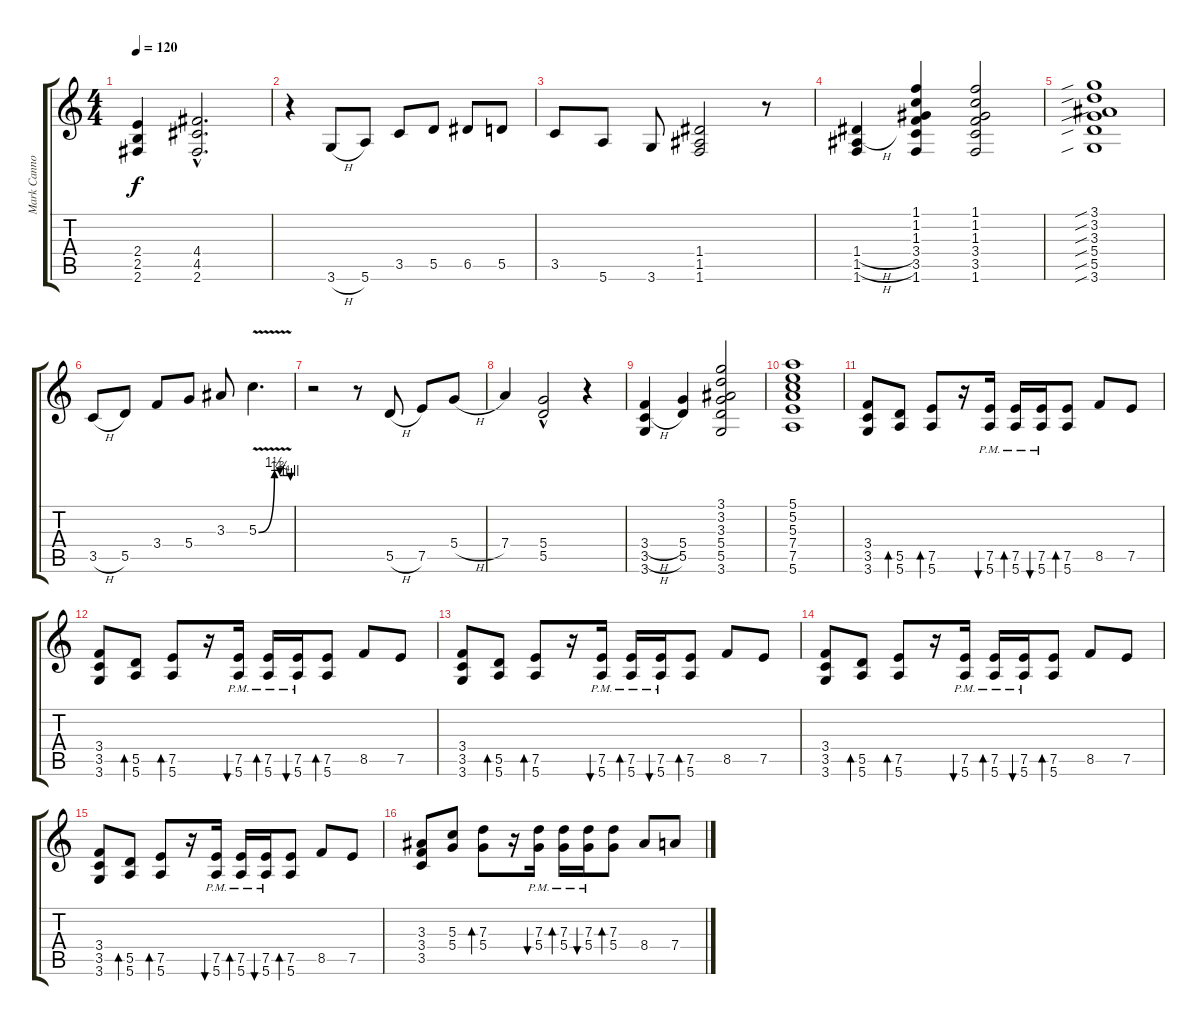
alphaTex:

\track ("Mark Cannon" "Mark Canno") {instrument overdrivenguitar}
\staff {score tabs}
\tuning (E4 B3 G3 D3 A2 E2) {hide}
\ts (4 4)
\tempo 120
\clef g2
\ks c
(2.4 2.5 2.6).4{dy f instrument overdrivenguitar} (4.4{hac} 4.5{hac} 2.6{hac}).2{d} |
r.4 3.6{h}.8 5.6.8 3.5.8 5.5.8 6.5.8 5.5.8 |
3.5.8 5.6.8 3.6.8 (1.4 1.5 1.6).2 r.8 |
(1.4{h} 1.5{h} 1.6).4 (1.1 1.2 1.3 3.4 3.5 1.6).4 (1.1 1.2 1.3 3.4 3.5 1.6).2 |
(3.1{sib} 3.2{sib} 3.3{sib} 5.4{sib} 5.5{sib} 3.6{sib}).1 |
3.5{h}.8 5.5.8 3.4.8 5.4.8 3.3.8 5.3{be (custom 0 0 30 6 40 5 45 5 50 5 56 5 60 4) v}.4{d} |
r.2 r.8 5.5{h}.8 7.5.8 5.4{h}.8 |
7.4.4 (5.4{hac} 5.5).2 r.4 |
(3.4{h} 3.5{h} 3.6).4 (5.4 5.5).4 (3.1 3.2 3.3 5.4 5.5 3.6).2 |
(5.1 5.2 5.3 7.4 7.5 5.6).1 |
(3.4 3.5 3.6).8 (5.5 5.6).8{bd 240} (7.5 5.6).8{bd 120} r.16 (7.5 5.6{pm}).16{bu 120} (7.5 5.6{pm}).16{bd 120} (7.5 5.6{pm}).16{bu 120} (7.5 5.6).8{bd 120} 8.5.8 7.5.8 |
(3.4 3.5 3.6).8 (5.5 5.6).8{bd 240} (7.5 5.6).8{bd 120} r.16 (7.5 5.6{pm}).16{bu 120} (7.5 5.6{pm}).16{bd 120} (7.5 5.6{pm}).16{bu 120} (7.5 5.6).8{bd 120} 8.5.8 7.5.8 |
(3.4 3.5 3.6).8 (5.5 5.6).8{bd 240} (7.5 5.6).8{bd 120} r.16 (7.5 5.6{pm}).16{bu 120} (7.5 5.6{pm}).16{bd 120} (7.5 5.6{pm}).16{bu 120} (7.5 5.6).8{bd 120} 8.5.8 7.5.8 |
(3.4 3.5 3.6).8 (5.5 5.6).8{bd 240} (7.5 5.6).8{bd 120} r.16 (7.5 5.6{pm}).16{bu 120} (7.5 5.6{pm}).16{bd 120} (7.5 5.6{pm}).16{bu 120} (7.5 5.6).8{bd 120} 8.5.8 7.5.8 |
(3.4 3.5 3.6).8 (5.5 5.6).8{bd 240} (7.5 5.6).8{bd 120} r.16 (7.5 5.6{pm}).16{bu 120} (7.5 5.6{pm}).16{bd 120} (7.5 5.6{pm}).16{bu 120} (7.5 5.6).8{bd 120} 8.5.8 7.5.8 |
(3.3 3.4 3.5).8 (5.3 5.4).8 (7.3 5.4).8{bd 120} r.16 (7.3 5.4{pm}).16{bu 120} (7.3{pm} 5.4).16{bd 120} (7.3{pm} 5.4).16{bu 120} (7.3 5.4).8{bd 120} 8.4.8 7.4.8
